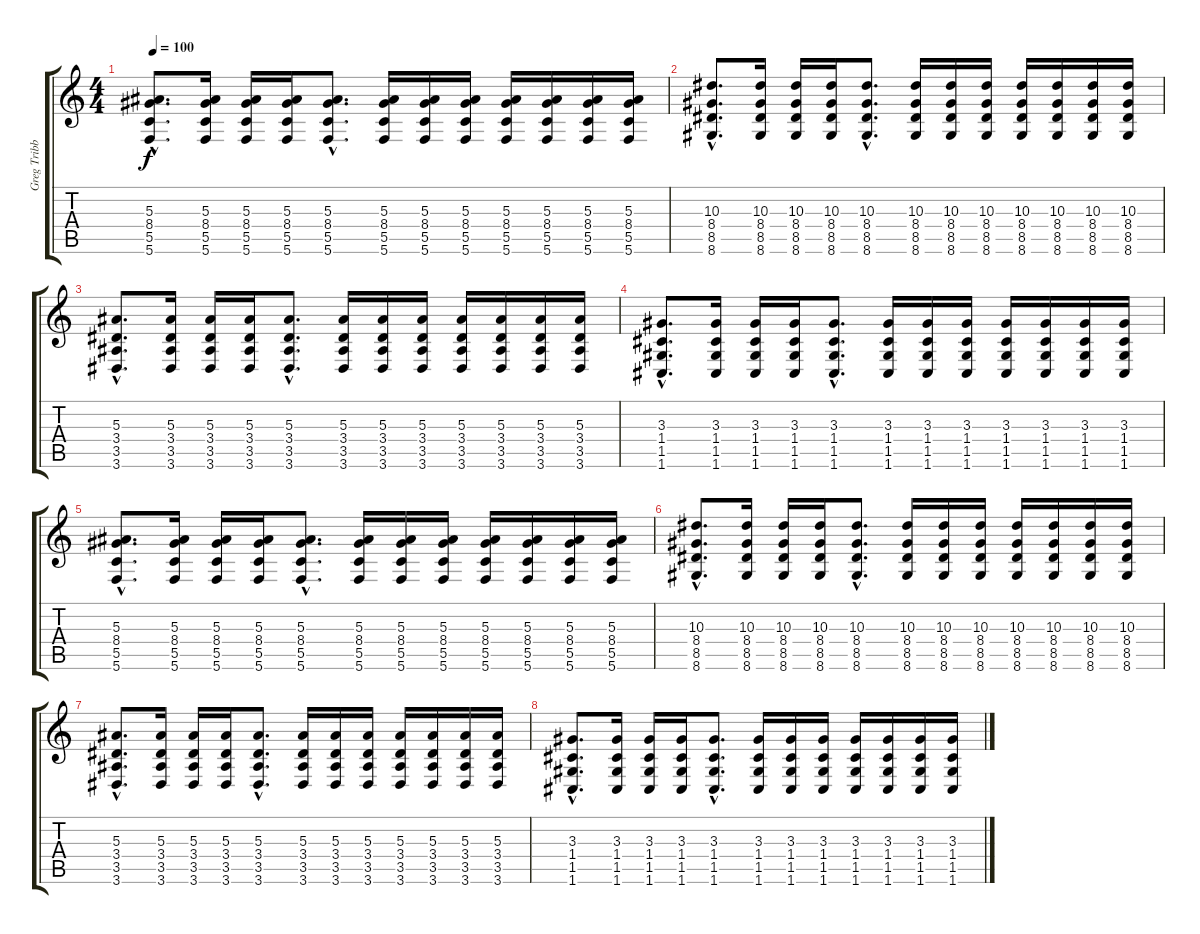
\track ("Greg Tribbett" "Greg Tribb") {instrument distortionguitar}
\staff {score tabs}
\tuning (D4 A3 F3 C3 G2 C2) {hide}
\ts (4 4)
\tempo 100
\clef g2
\ks c
(5.3{hac} 8.4{hac} 5.5{hac} 5.6{hac}).8{d dy f instrument electricguitarclean} (5.3 8.4 5.5 5.6).16 (5.3 8.4 5.5 5.6).16 (5.3 8.4 5.5 5.6).16 (5.3{hac} 8.4{hac} 5.5{hac} 5.6{hac}).8{d} (5.3 8.4 5.5 5.6).16 (5.3 8.4 5.5 5.6).16 (5.3 8.4 5.5 5.6).16 (5.3 8.4 5.5 5.6).16 (5.3 8.4 5.5 5.6).16 (5.3 8.4 5.5 5.6).16 (5.3 8.4 5.5 5.6).16 |
(10.3{hac} 8.4{hac} 8.5{hac} 8.6{hac}).8{d} (10.3 8.4 8.5 8.6).16 (10.3 8.4 8.5 8.6).16 (10.3 8.4 8.5 8.6).16 (10.3{hac} 8.4{hac} 8.5{hac} 8.6{hac}).8{d} (10.3 8.4 8.5 8.6).16 (10.3 8.4 8.5 8.6).16 (10.3 8.4 8.5 8.6).16 (10.3 8.4 8.5 8.6).16 (10.3 8.4 8.5 8.6).16 (10.3 8.4 8.5 8.6).16 (10.3 8.4 8.5 8.6).16 |
(5.3{hac} 3.4{hac} 3.5{hac} 3.6{hac}).8{d} (5.3 3.4 3.5 3.6).16 (5.3 3.4 3.5 3.6).16 (5.3 3.4 3.5 3.6).16 (5.3{hac} 3.4{hac} 3.5{hac} 3.6{hac}).8{d} (5.3 3.4 3.5 3.6).16 (5.3 3.4 3.5 3.6).16 (5.3 3.4 3.5 3.6).16 (5.3 3.4 3.5 3.6).16 (5.3 3.4 3.5 3.6).16 (5.3 3.4 3.5 3.6).16 (5.3 3.4 3.5 3.6).16 |
(3.3{hac} 1.4{hac} 1.5{hac} 1.6{hac}).8{d} (3.3 1.4 1.5 1.6).16 (3.3 1.4 1.5 1.6).16 (3.3 1.4 1.5 1.6).16 (3.3{hac} 1.4{hac} 1.5{hac} 1.6{hac}).8{d} (3.3 1.4 1.5 1.6).16 (3.3 1.4 1.5 1.6).16 (3.3 1.4 1.5 1.6).16 (3.3 1.4 1.5 1.6).16 (3.3 1.4 1.5 1.6).16 (3.3 1.4 1.5 1.6).16 (3.3 1.4 1.5 1.6).16 |
(5.3{hac} 8.4{hac} 5.5{hac} 5.6{hac}).8{d} (5.3 8.4 5.5 5.6).16 (5.3 8.4 5.5 5.6).16 (5.3 8.4 5.5 5.6).16 (5.3{hac} 8.4{hac} 5.5{hac} 5.6{hac}).8{d} (5.3 8.4 5.5 5.6).16 (5.3 8.4 5.5 5.6).16 (5.3 8.4 5.5 5.6).16 (5.3 8.4 5.5 5.6).16 (5.3 8.4 5.5 5.6).16 (5.3 8.4 5.5 5.6).16 (5.3 8.4 5.5 5.6).16 |
(10.3{hac} 8.4{hac} 8.5{hac} 8.6{hac}).8{d} (10.3 8.4 8.5 8.6).16 (10.3 8.4 8.5 8.6).16 (10.3 8.4 8.5 8.6).16 (10.3{hac} 8.4{hac} 8.5{hac} 8.6{hac}).8{d} (10.3 8.4 8.5 8.6).16 (10.3 8.4 8.5 8.6).16 (10.3 8.4 8.5 8.6).16 (10.3 8.4 8.5 8.6).16 (10.3 8.4 8.5 8.6).16 (10.3 8.4 8.5 8.6).16 (10.3 8.4 8.5 8.6).16 |
(5.3{hac} 3.4{hac} 3.5{hac} 3.6{hac}).8{d} (5.3 3.4 3.5 3.6).16 (5.3 3.4 3.5 3.6).16 (5.3 3.4 3.5 3.6).16 (5.3{hac} 3.4{hac} 3.5{hac} 3.6{hac}).8{d} (5.3 3.4 3.5 3.6).16 (5.3 3.4 3.5 3.6).16 (5.3 3.4 3.5 3.6).16 (5.3 3.4 3.5 3.6).16 (5.3 3.4 3.5 3.6).16 (5.3 3.4 3.5 3.6).16 (5.3 3.4 3.5 3.6).16 |
(3.3{hac} 1.4{hac} 1.5{hac} 1.6{hac}).8{d} (3.3 1.4 1.5 1.6).16 (3.3 1.4 1.5 1.6).16 (3.3 1.4 1.5 1.6).16 (3.3{hac} 1.4{hac} 1.5{hac} 1.6{hac}).8{d} (3.3 1.4 1.5 1.6).16 (3.3 1.4 1.5 1.6).16 (3.3 1.4 1.5 1.6).16 (3.3 1.4 1.5 1.6).16 (3.3 1.4 1.5 1.6).16 (3.3 1.4 1.5 1.6).16 (3.3 1.4 1.5 1.6).16
